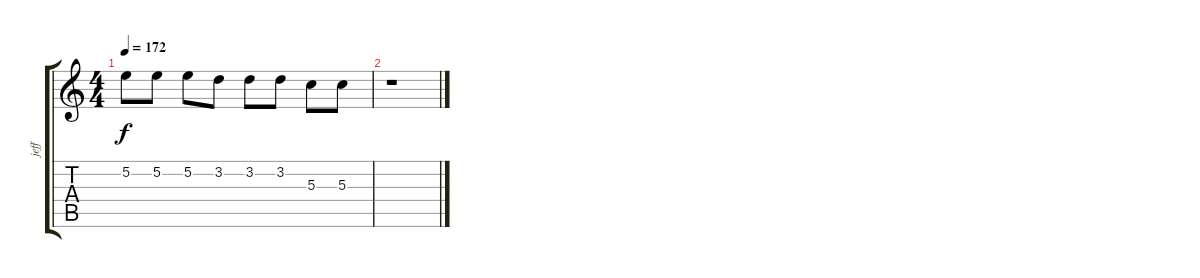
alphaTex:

\track ("jeff" "jeff") {instrument distortionguitar}
\staff {score tabs}
\tuning (E4 B3 G3 D3 A2 E2) {hide}
\ts (4 4)
\tempo 172
\clef g2
\ks c
5.2.8{dy f} 5.2.8 5.2.8 3.2.8 3.2.8 3.2.8 5.3.8 5.3.8 |
r.1
